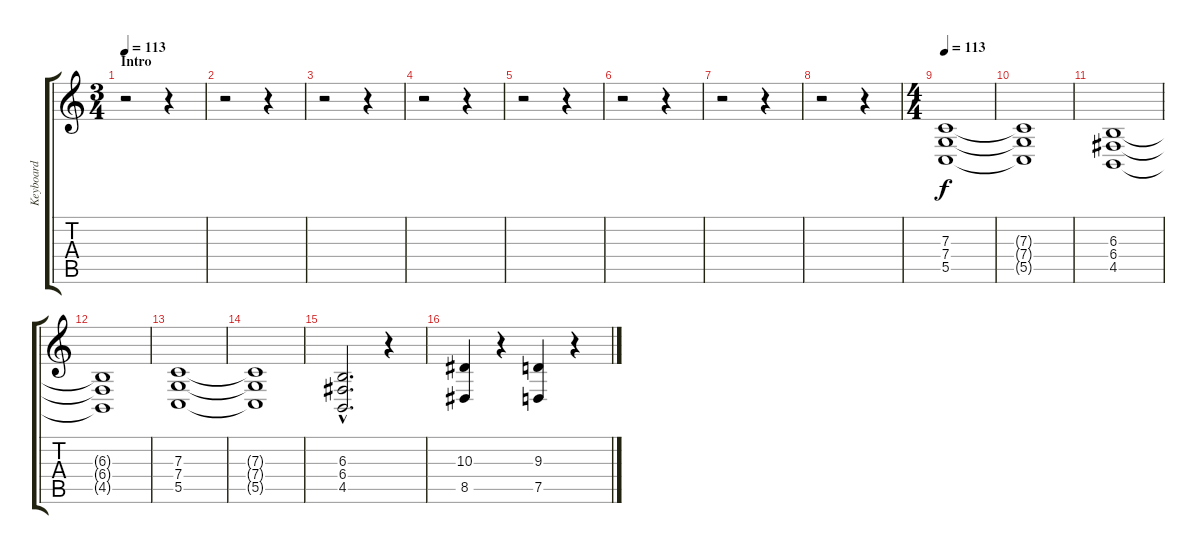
\track ("Keyboard" "Keyboard") {instrument pad4choir}
\staff {score tabs}
\tuning (D4 A3 F3 C3 G2 D2) {hide}
\ts (3 4)
\section ("" "Intro")
\tempo 113
\tempo 100
\tempo 113
\clef g2
\ks c
r.2{dy f instrument pad4choir} r.4 |
r.2 r.4 |
r.2 r.4 |
r.2 r.4 |
r.2 r.4 |
r.2 r.4 |
r.2 r.4 |
r.2 r.4 |
\ts (4 4)
\tempo 113
(7.3 7.4 5.5).1{volume 11 instrument choiraahs} |
(7.3{t} 7.4{t} 5.5{t}).1 |
(6.3 6.4 4.5).1 |
(6.3{t} 6.4{t} 4.5{t}).1 |
(7.3 7.4 5.5).1 |
(7.3{t} 7.4{t} 5.5{t}).1 |
(6.3{hac} 6.4{hac} 4.5{hac}).2{d} r.4 |
(10.3 8.5).4 r.4 (9.3 7.5).4 r.4
